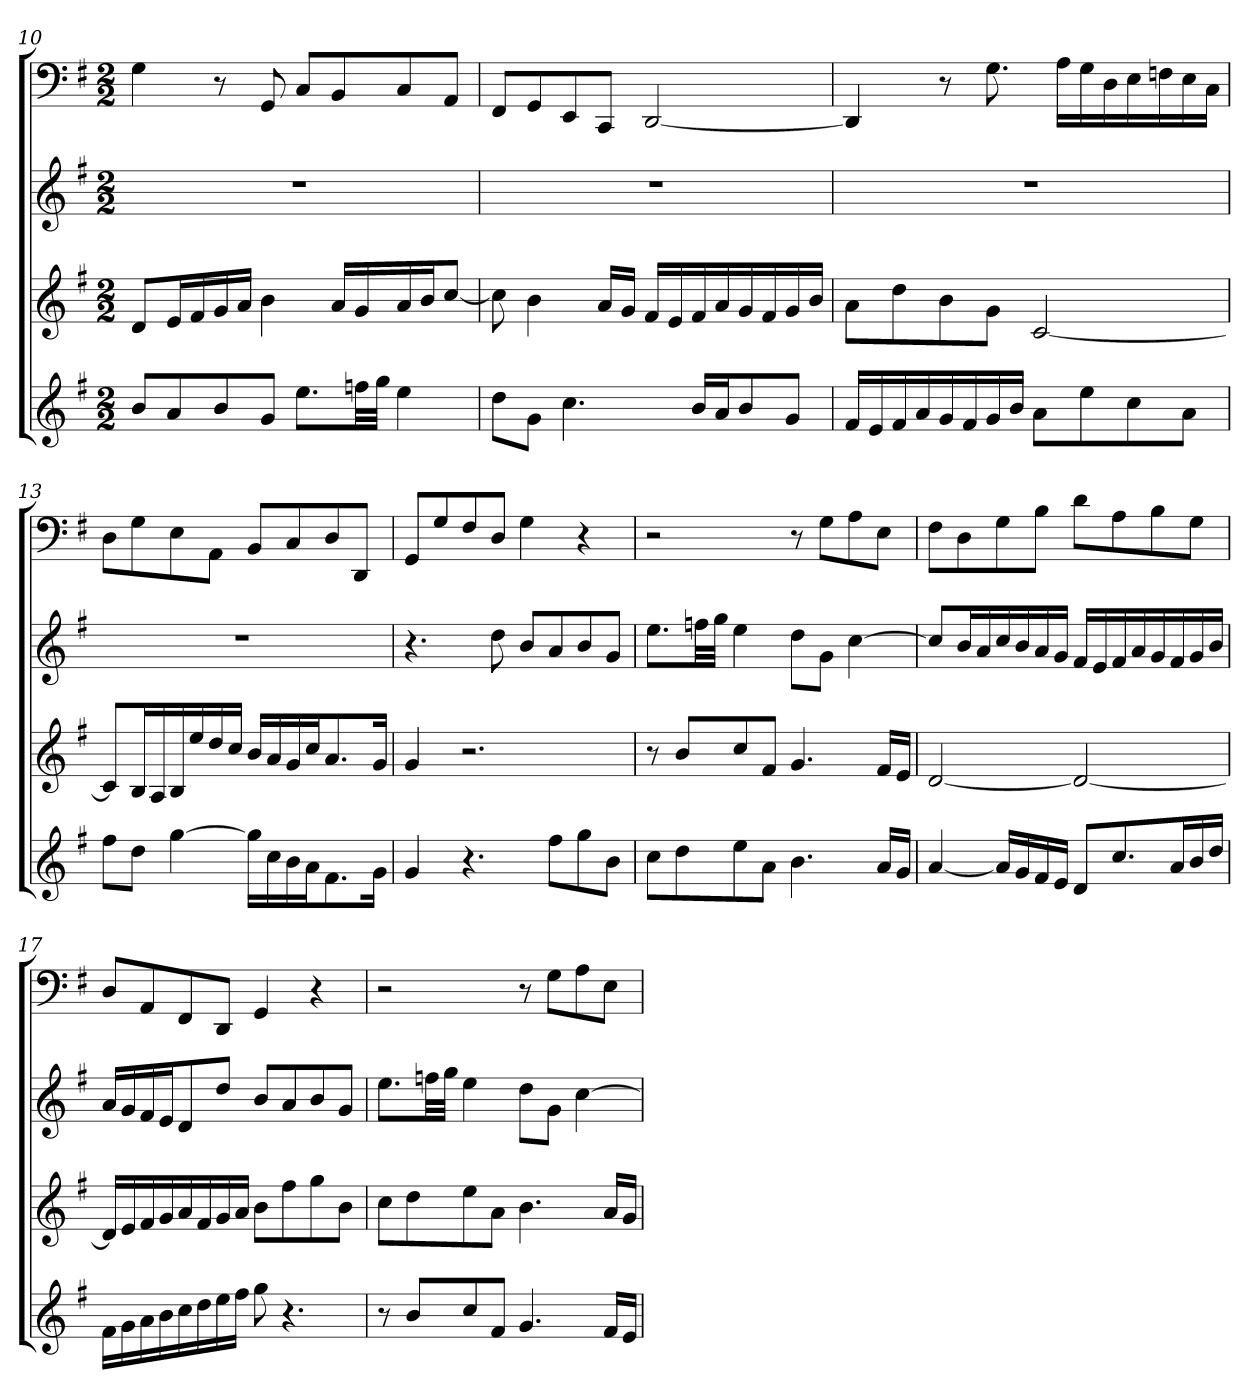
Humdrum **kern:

**kern	**kern	**kern	**kern
*part4	*part3	*part2	*part1
*staff4	*staff3	*staff2	*staff1
*k[f#]	*k[f#]	*k[f#]	*k[f#]
*G:	*G:	*G:	*G:
*M2/2	*M2/2	*M2/2	*M2/2
=10	=10	=10	=10
8bL	8dL	1r	4G
8a	16eL	.	.
.	16f#	.	.
8b	16g	.	8r
.	16aJJ	.	.
8gJ	4b	.	8GG
8.eeL	.	.	8CL
.	16aLL	.	8BB
32ffnLL	16g	.	.
32ggJJJ	.	.	.
4ee	16a	.	8C
.	16bJ	.	.
.	[8ccJ	.	8AAJ
=11	=11	=11	=11
8ddL	8cc]	1r	8FF#L
8gJ	4b	.	8GG
4.cc	.	.	8EE
.	16aLL	.	8CCJ
.	16gJJ	.	.
.	16f#LL	.	[2DD
.	16e	.	.
16bLL	16f#	.	.
16aJ	16a	.	.
8b	16g	.	.
.	16f#	.	.
8gJ	16g	.	.
.	16bJJ	.	.
=12	=12	=12	=12
16f#LL	8aL	1r	4DD]
16e	.	.	.
16f#	8dd	.	.
16a	.	.	.
16g	8b	.	8r
16f#	.	.	.
16g	8gJ	.	8.G
16bJJ	.	.	.
8aL	[2c	.	.
.	.	.	16ALL
8ee	.	.	16G
.	.	.	16D
8cc	.	.	16E
.	.	.	16Fn
8aJ	.	.	16E
.	.	.	16CJJ
=13	=13	=13	=13
8ff#L	8cL]	1r	8DL
8ddJ	16BL	.	8G
.	16A	.	.
[4gg	16B	.	8E
.	16ee	.	.
.	16dd	.	8AAJ
.	16ccJJ	.	.
16ggLL]	16bLL	.	8BBL
16cc	16a	.	.
16b	16g	.	8C
16aJ	16ccJ	.	.
8.f#	8.a	.	8D
.	.	.	8DDJ
16gJk	16gJk	.	.
=14	=14	=14	=14
4g	4g	4.r	8GGL
.	.	.	8G
4.r	2.r	.	8F#
.	.	8dd	8DJ
.	.	8bL	4G
8ff#L	.	8a	.
8gg	.	8b	4r
8bJ	.	8gJ	.
=15	=15	=15	=15
8ccL	8r	8.eeL	2r
8dd	8bL	.	.
.	.	32ffnLL	.
.	.	32ggJJJ	.
8ee	8cc	4ee	.
8aJ	8f#J	.	.
4.b	4.g	8ddL	8r
.	.	8gJ	8GL
.	.	[4cc	8A
16aLL	16f#LL	.	8EJ
16gJJ	16eJJ	.	.
=16	=16	=16	=16
[4a	[2d	8ccL]	8F#L
.	.	16bL	8D
.	.	16a	.
16aLL]	.	16cc	8G
16g	.	16b	.
16f#	.	16a	8BJ
16eJJ	.	16gJJ	.
8dL	2d_	16f#LL	8dL
.	.	16e	.
8.cc	.	16f#	8A
.	.	16a	.
.	.	16g	8B
16aL	.	16f#	.
16b	.	16g	8GJ
16ddJJ	.	16bJJ	.
=17	=17	=17	=17
16f#LL	16dLL]	16aLL	8DL
16g	16e	16g	.
16a	16f#	16f#	8AA
16b	16g	16eJ	.
16cc	16a	8d	8FF#
16dd	16f#	.	.
16ee	16g	8ddJ	8DDJ
16ff#JJ	16aJJ	.	.
8gg	8bL	8bL	4GG
4.r	8ff#	8a	.
.	8gg	8b	4r
.	8bJ	8gJ	.
=18	=18	=18	=18
8r	8ccL	8.eeL	2r
8bL	8dd	.	.
.	.	32ffnLL	.
.	.	32ggJJJ	.
8cc	8ee	4ee	.
8f#J	8aJ	.	.
4.g	4.b	8ddL	8r
.	.	8gJ	8GL
.	.	[4cc	8A
16f#LL	16aLL	.	8EJ
16eJJ	16gJJ	.	.
=	=	=	=
*-	*-	*-	*-
